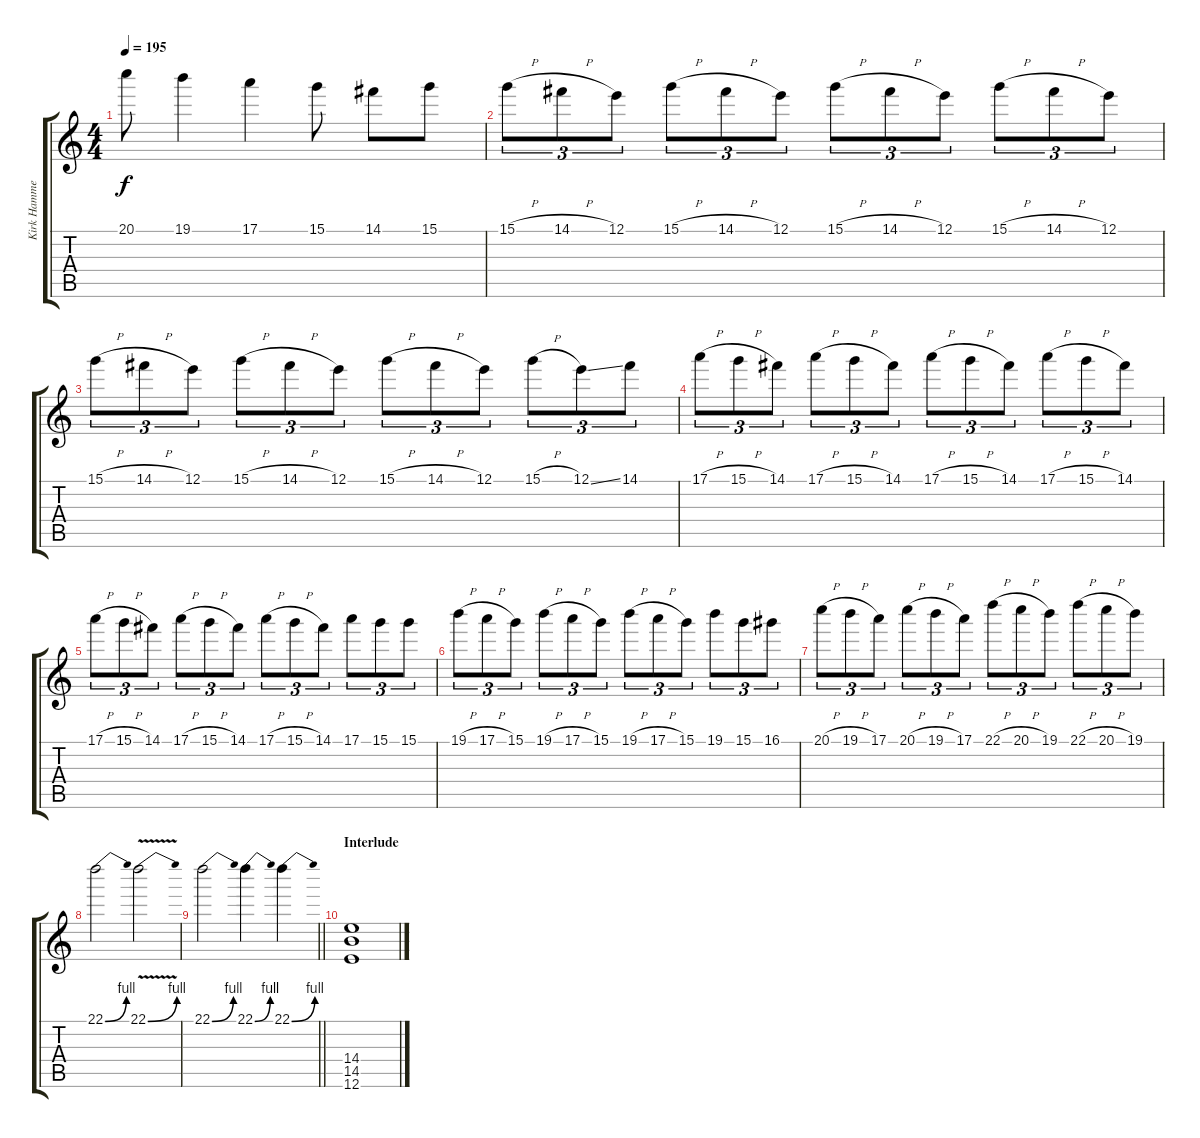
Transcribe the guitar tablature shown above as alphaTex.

\track ("Kirk Hammett Lead" "Kirk Hamme") {instrument overdrivenguitar}
\staff {score tabs}
\tuning (E4 B3 G3 D3 A2 E2) {hide}
\ts (4 4)
\tempo 195
\clef g2
\ks c
20.1{t}.8{dy f} 19.1.4 17.1.4 15.1.8 14.1.8 15.1.8 |
15.1{h}.8{tu (3 2)} 14.1{h}.8{tu (3 2)} 12.1.8{tu (3 2)} 15.1{h}.8{tu (3 2)} 14.1{h}.8{tu (3 2)} 12.1.8{tu (3 2)} 15.1{h}.8{tu (3 2)} 14.1{h}.8{tu (3 2)} 12.1.8{tu (3 2)} 15.1{h}.8{tu (3 2)} 14.1{h}.8{tu (3 2)} 12.1.8{tu (3 2)} |
15.1{h}.8{tu (3 2)} 14.1{h}.8{tu (3 2)} 12.1.8{tu (3 2)} 15.1{h}.8{tu (3 2)} 14.1{h}.8{tu (3 2)} 12.1.8{tu (3 2)} 15.1{h}.8{tu (3 2)} 14.1{h}.8{tu (3 2)} 12.1.8{tu (3 2)} 15.1{h}.8{tu (3 2)} 12.1{ss}.8{tu (3 2)} 14.1.8{tu (3 2)} |
17.1{h}.8{tu (3 2)} 15.1{h}.8{tu (3 2)} 14.1.8{tu (3 2)} 17.1{h}.8{tu (3 2)} 15.1{h}.8{tu (3 2)} 14.1.8{tu (3 2)} 17.1{h}.8{tu (3 2)} 15.1{h}.8{tu (3 2)} 14.1.8{tu (3 2)} 17.1{h}.8{tu (3 2)} 15.1{h}.8{tu (3 2)} 14.1.8{tu (3 2)} |
17.1{h}.8{tu (3 2)} 15.1{h}.8{tu (3 2)} 14.1.8{tu (3 2)} 17.1{h}.8{tu (3 2)} 15.1{h}.8{tu (3 2)} 14.1.8{tu (3 2)} 17.1{h}.8{tu (3 2)} 15.1{h}.8{tu (3 2)} 14.1.8{tu (3 2)} 17.1.8{tu (3 2)} 15.1.8{tu (3 2)} 15.1.8{tu (3 2)} |
19.1{h}.8{tu (3 2)} 17.1{h}.8{tu (3 2)} 15.1.8{tu (3 2)} 19.1{h}.8{tu (3 2)} 17.1{h}.8{tu (3 2)} 15.1.8{tu (3 2)} 19.1{h}.8{tu (3 2)} 17.1{h}.8{tu (3 2)} 15.1.8{tu (3 2)} 19.1.8{tu (3 2)} 15.1.8{tu (3 2)} 16.1.8{tu (3 2)} |
20.1{h}.8{tu (3 2)} 19.1{h}.8{tu (3 2)} 17.1.8{tu (3 2)} 20.1{h}.8{tu (3 2)} 19.1{h}.8{tu (3 2)} 17.1.8{tu (3 2)} 22.1{h}.8{tu (3 2)} 20.1{h}.8{tu (3 2)} 19.1.8{tu (3 2)} 22.1{h}.8{tu (3 2)} 20.1{h}.8{tu (3 2)} 19.1.8{tu (3 2)} |
22.1{be (bend 0 0 60 4)}.2 22.1{be (bend 0 0 60 4) v}.2 |
\barLineRight lightlight
22.1{be (bend 0 0 60 4)}.2 22.1{be (bend 0 0 60 4)}.4 22.1{be (bend 0 0 60 4)}.4 |
\section ("" "Interlude")
(14.4 14.5 12.6).1
